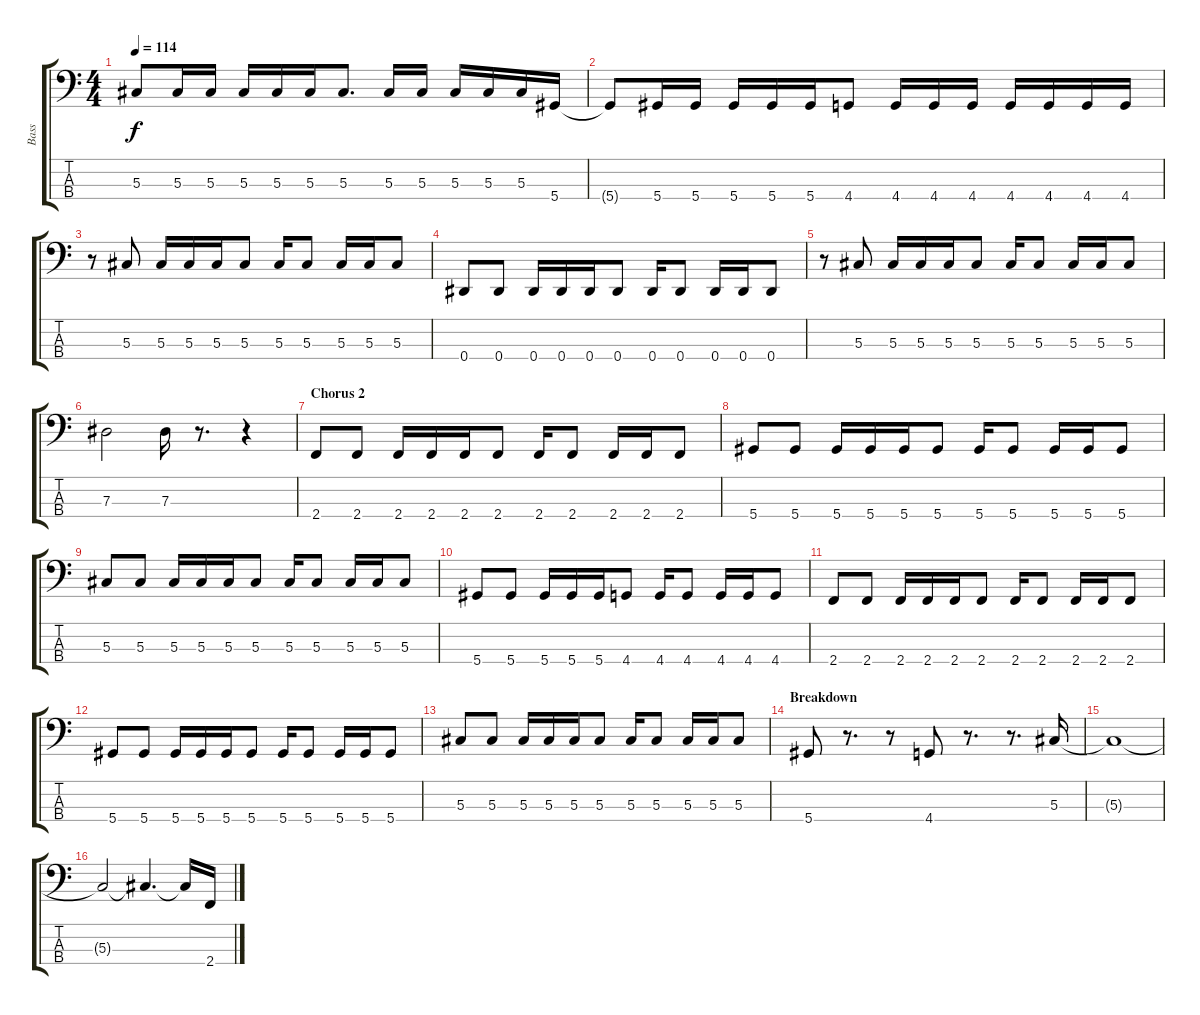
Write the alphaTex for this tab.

\track ("Bass" "Bass") {instrument electricbasspick}
\staff {score tabs}
\tuning (Gb2 Db2 Ab1 Eb1) {hide}
\ts (4 4)
\tempo 114
\clef f4
\ks c
5.3{t}.8{dy f} 5.3.16 5.3.16 5.3.16 5.3.16 5.3.16 5.3.8{d} 5.3.16 5.3.16 5.3.16 5.3.16 5.3.16 5.4.16 |
5.4{t}.8 5.4.16 5.4.16 5.4.16 5.4.16 5.4.16 4.4.8 4.4.16 4.4.16 4.4.16 4.4.16 4.4.16 4.4.16 4.4.16 |
r.8 5.3.8 5.3.16 5.3.16 5.3.16 5.3.8 5.3.16 5.3.8 5.3.16 5.3.16 5.3.8 |
0.4.8 0.4.8 0.4.16 0.4.16 0.4.16 0.4.8 0.4.16 0.4.8 0.4.16 0.4.16 0.4.8 |
r.8 5.3.8 5.3.16 5.3.16 5.3.16 5.3.8 5.3.16 5.3.8 5.3.16 5.3.16 5.3.8 |
7.3.2 7.3.16 r.8{d} r.4 |
\section ("" "Chorus 2")
2.4.8 2.4.8 2.4.16 2.4.16 2.4.16 2.4.8 2.4.16 2.4.8 2.4.16 2.4.16 2.4.8 |
5.4.8 5.4.8 5.4.16 5.4.16 5.4.16 5.4.8 5.4.16 5.4.8 5.4.16 5.4.16 5.4.8 |
5.3.8 5.3.8 5.3.16 5.3.16 5.3.16 5.3.8 5.3.16 5.3.8 5.3.16 5.3.16 5.3.8 |
5.4.8 5.4.8 5.4.16 5.4.16 5.4.16 4.4.8 4.4.16 4.4.8 4.4.16 4.4.16 4.4.8 |
2.4.8 2.4.8 2.4.16 2.4.16 2.4.16 2.4.8 2.4.16 2.4.8 2.4.16 2.4.16 2.4.8 |
5.4.8 5.4.8 5.4.16 5.4.16 5.4.16 5.4.8 5.4.16 5.4.8 5.4.16 5.4.16 5.4.8 |
5.3.8 5.3.8 5.3.16 5.3.16 5.3.16 5.3.8 5.3.16 5.3.8 5.3.16 5.3.16 5.3.8 |
\section ("" "Breakdown")
5.4.8 r.8{d} r.8 4.4.8 r.8{d} r.8{d} 5.3.16 |
5.3{t}.1 |
5.3{t}.2 5.3{t}.4{d} 5.3{t}.16 2.4.16
